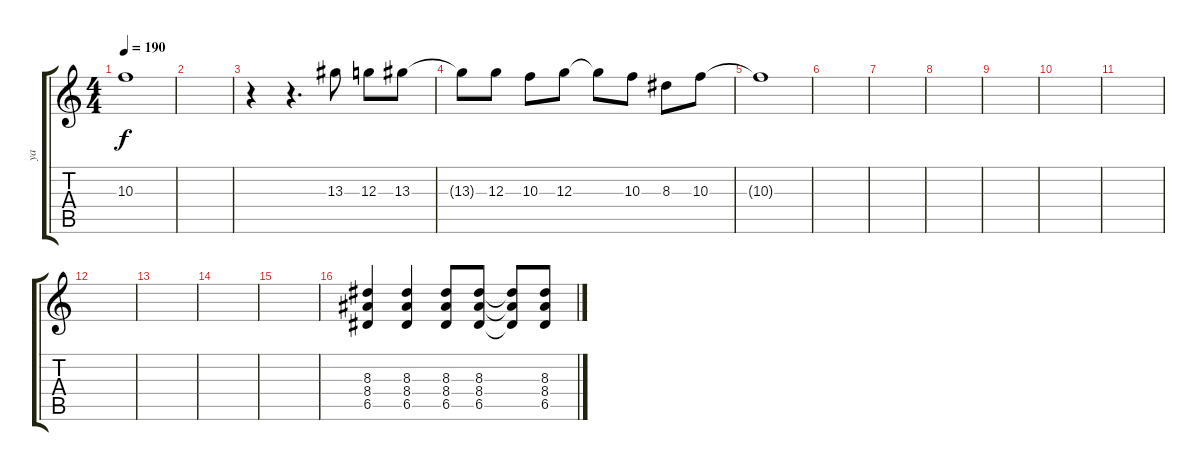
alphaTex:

\track ("ya" "ya") {instrument overdrivenguitar}
\staff {score tabs}
\tuning (E4 B3 G3 D3 A2 E2) {hide}
\ts (4 4)
\tempo 190
\clef g2
\ks c
10.3{t}.1{dy f} |
|
r.4 r.4{d} 13.3.8 12.3.8 13.3.8 |
13.3{t}.8 12.3.8 10.3.8 12.3.8 12.3{t}.8 10.3.8 8.3.8 10.3.8 |
10.3{t}.1 |
|
|
|
|
|
|
|
|
|
|
(8.3 8.4 6.5).4 (8.3 8.4 6.5).4 (8.3 8.4 6.5).8 (8.3 8.4 6.5).8 (8.3{t} 8.4{t} 6.5{t}).8 (8.3 8.4 6.5).8
